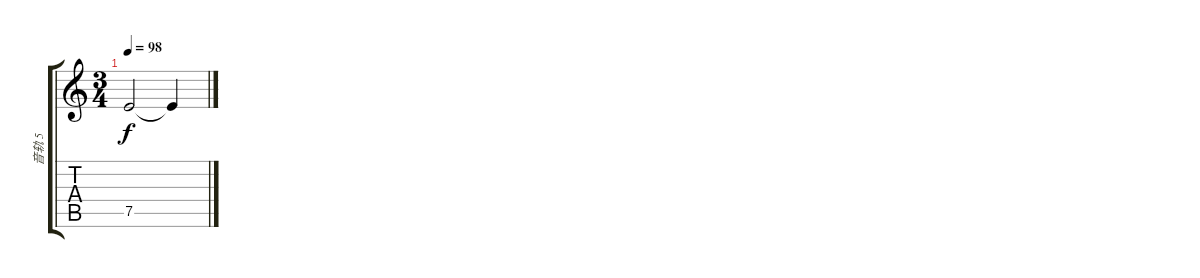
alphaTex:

\track ("音轨 5" "音轨 5") {instrument distortionguitar}
\staff {score tabs}
\tuning (E4 B3 G3 D3 A2 E2) {hide}
\ts (3 4)
\tempo 98
\clef g2
\ks c
7.5.2{dy f} 7.5{t}.4
